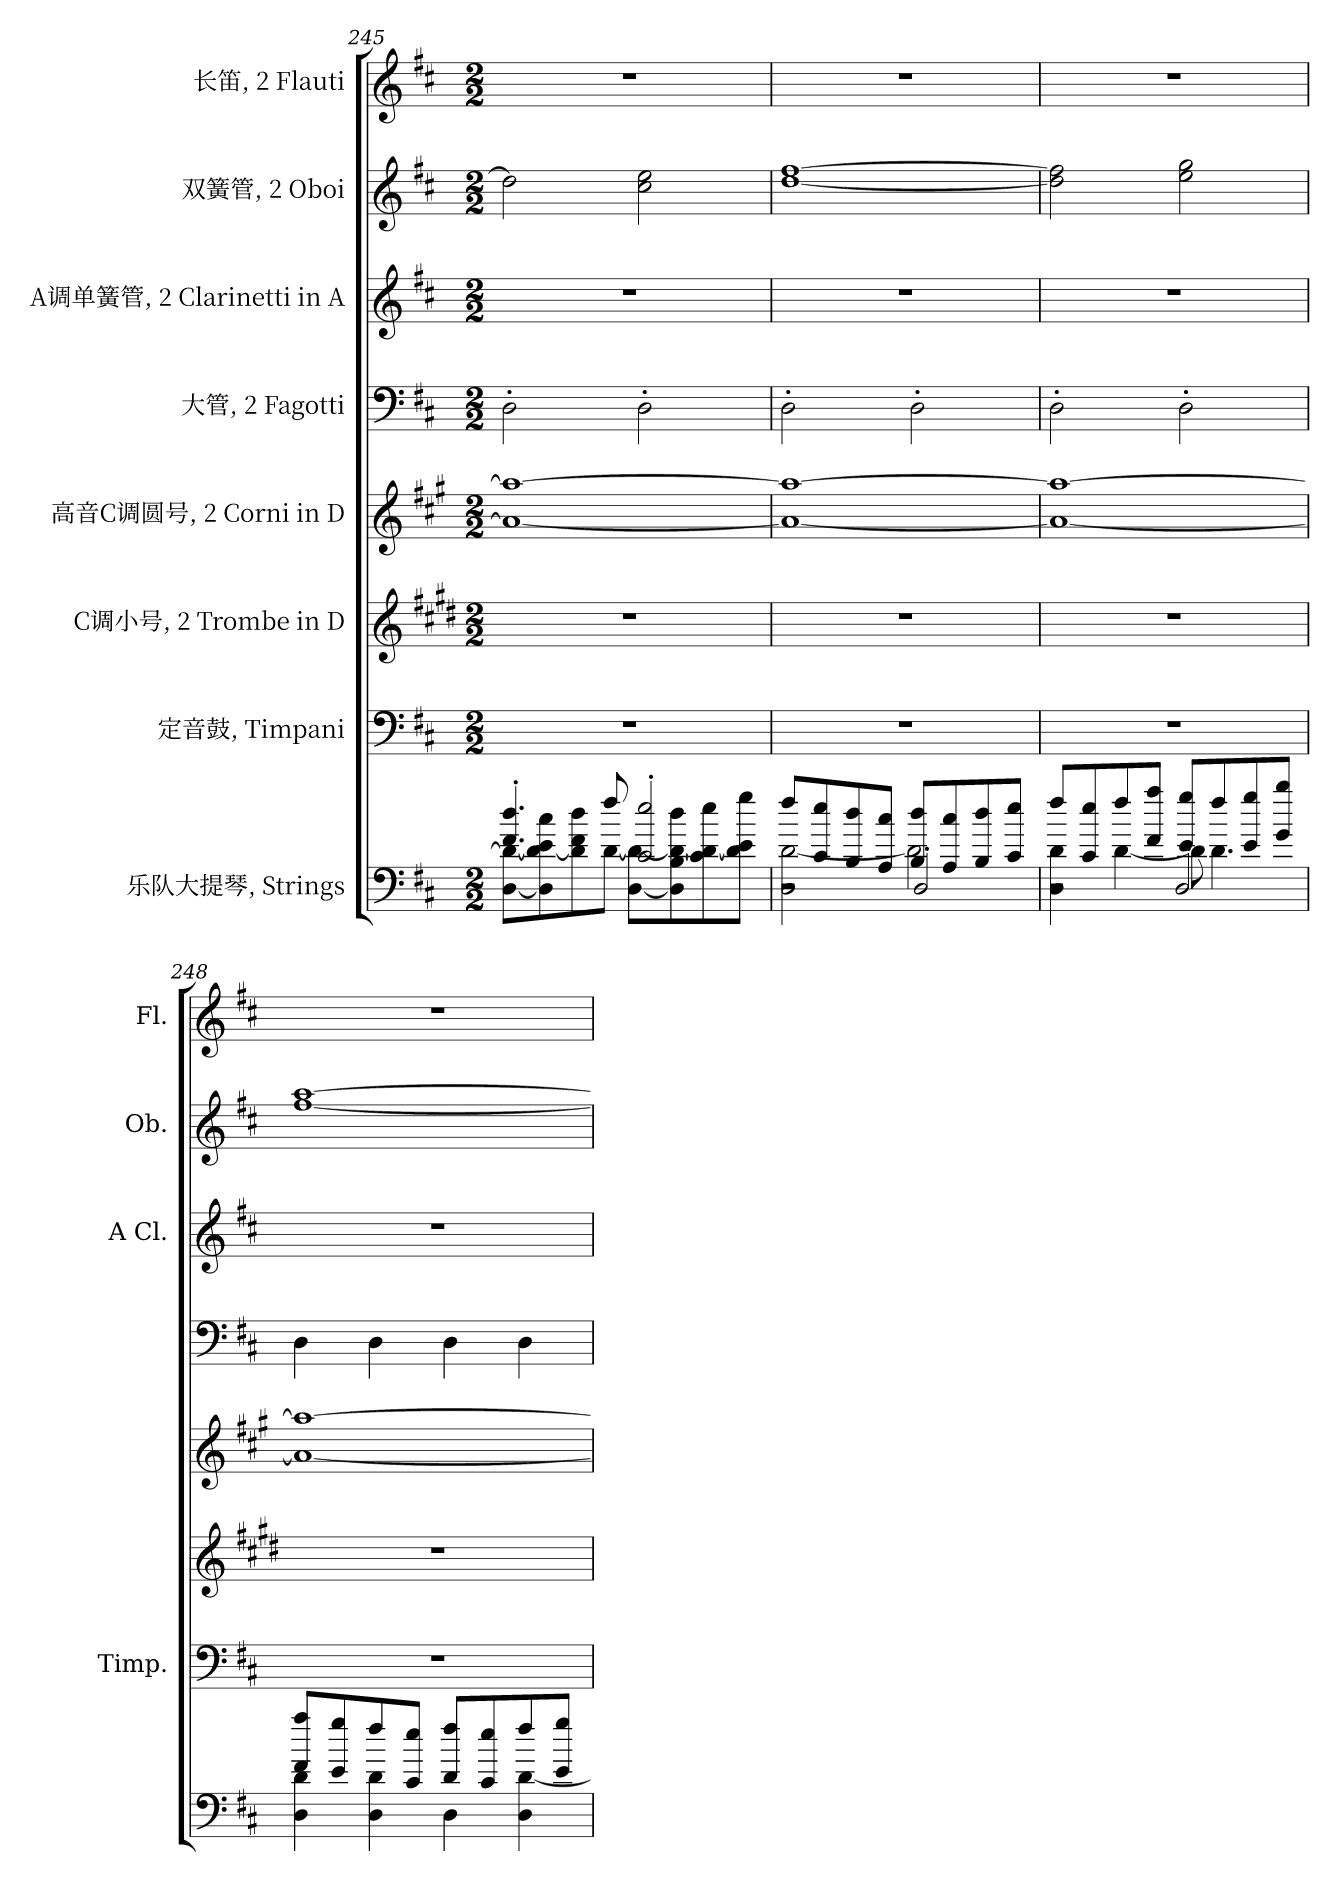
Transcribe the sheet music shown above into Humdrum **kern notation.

**kern	**kern	**kern	**kern	**kern	**kern	**kern	**kern
*part8	*part7	*part6	*part5	*part4	*part3	*part2	*part1
*staff8	*staff7	*staff6	*staff5	*staff4	*staff3	*staff2	*staff1
*I"乐队大提琴, Strings	*I"定音鼓, Timpani	*I"C调小号, 2 Trombe in D	*I"高音C调圆号, 2 Corni in D	*I"大管, 2 Fagotti	*I"A调单簧管, 2 Clarinetti in A	*I"双簧管, 2 Oboi	*I"长笛, 2 Flauti
*	*I'Timp.	*	*	*	*I'A Cl.	*I'Ob.	*I'Fl.
!!LO:PB:g=z
*clefF4	*clefF4	*clefG2	*clefG2	*clefF4	*clefG2	*clefG2	*clefG2
*	*	*ITrd1c2	*ITrd4c7	*	*ITrd2c3	*	*
*k[f#c#]	*k[f#c#]	*k[f#c#]	*k[f#c#]	*k[f#c#]	*k[f#c#g#d#a#]	*k[f#c#]	*k[f#c#]
*M2/2	*M2/2	*M2/2	*M2/2	*M2/2	*M2/2	*M2/2	*M2/2
=245	=245	=245	=245	=245	=245	=245	=245
*^	*	*	*	*	*	*	*
4.f#/' 4.dd/'	[8D\ 8d\_L	1r	1r	1d_ 1dd_	2D'\	1r	2dd\]	1r
.	8D\] 8d\_ 8e\ 8cc#\	.	.	.	.	.	.	.
.	8d\] 8f#\ 8dd\	.	.	.	.	.	.	.
8ff#/	[8d\J	.	.	.	.	.	.	.
2c#/' 2ee/'	[8D\ 8d\_L	.	.	.	2D'\	.	2cc#\ 2ee\	.
.	8D\] 8B\ 8d\_ 8dd\	.	.	.	.	.	.	.
.	8c#\ 8d\_ 8ee\	.	.	.	.	.	.	.
.	8d\] 8e\ 8gg\J	.	.	.	.	.	.	.
=246	=246	=246	=246	=246	=246	=246	=246	=246
*	*^	*	*	*	*	*	*	*
8ff#/L	2D\ [2d\	2r	1r	1r	1d_ 1dd_	2D'\	1r	[1dd [1ff#	1r
8c#/ 8ee/	.	.	.	.	.	.	.	.	.
8B/ 8dd/	.	.	.	.	.	.	.	.	.
8A/ 8cc#/J	.	.	.	.	.	.	.	.	.
8B/ 8dd/L	2d\]	2D'/	.	.	.	2D'\	.	.	.
8A/ 8cc#/	.	.	.	.	.	.	.	.	.
8B/ 8dd/	.	.	.	.	.	.	.	.	.
8c#/ 8ee/J	.	.	.	.	.	.	.	.	.
!!LO:PB:g=z
=247	=247	=247	=247	=247	=247	=247	=247	=247	=247
8ff#/L	4D\ 4d\	2r	1r	1r	1d_ 1dd_	2D'\	1r	2dd\] 2ff#\]	1r
8c#/ 8ee/	.	.	.	.	.	.	.	.	.
8ff#/	[4d\	.	.	.	.	.	.	.	.
8f#/ 8aa/J	.	.	.	.	.	.	.	.	.
8e/ 8gg/L	8d\]	2D'/	.	.	.	2D'\	.	2ee\ 2gg\	.
8ff#/	4.d\	.	.	.	.	.	.	.	.
8e/ 8gg/	.	.	.	.	.	.	.	.	.
8g/ 8bb/J	.	.	.	.	.	.	.	.	.
*	*v	*v	*	*	*	*	*	*	*
=248	=248	=248	=248	=248	=248	=248	=248	=248
8f#/ 8aa/L	4D\ 4d\	1r	1r	1d_ 1dd_	4D\	1r	[1ff# [1aa	1r
8e/ 8gg/	.	.	.	.	.	.	.	.
8ff#/	4D\ 4d\	.	.	.	4D\	.	.	.
8c#/ 8ee/J	.	.	.	.	.	.	.	.
8d/ 8ff#/L	4D\	.	.	.	4D\	.	.	.
8c#/ 8ee/	.	.	.	.	.	.	.	.
8ff#/	4D\ [4d\	.	.	.	4D\	.	.	.
8e/ 8gg/J	.	.	.	.	.	.	.	.
*v	*v	*	*	*	*	*	*	*
=	=	=	=	=	=	=	=
*-	*-	*-	*-	*-	*-	*-	*-
